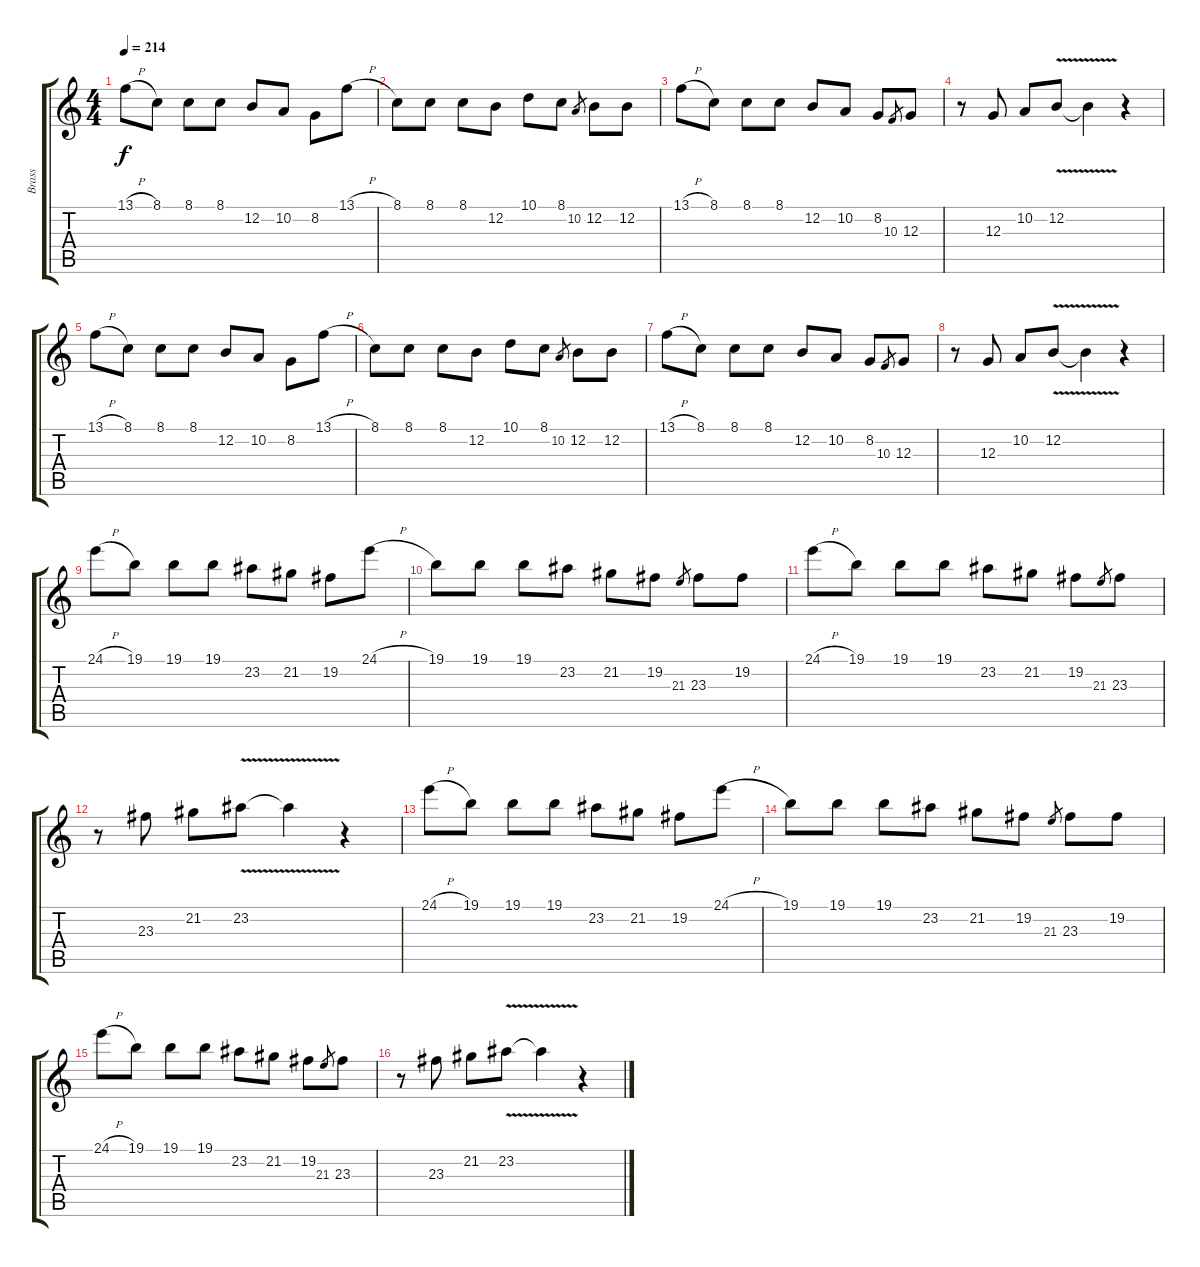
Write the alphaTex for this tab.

\track ("Brass" "Brass") {instrument brasssection}
\staff {score tabs}
\tuning (E4 B3 G3 D3 A2 E2) {hide}
\ts (4 4)
\tempo 214
\clef g2
\ks c
13.1{h}.8{dy f} 8.1.8 8.1.8 8.1.8 12.2.8 10.2.8 8.2.8 13.1{h}.8 |
8.1.8 8.1.8 8.1.8 12.2.8 10.1.8 8.1.8 10.2.8{gr} 12.2.8 12.2.8 |
13.1{h}.8 8.1.8 8.1.8 8.1.8 12.2.8 10.2.8 8.2.8 10.3.8{gr} 12.3.8 |
r.8 12.3.8 10.2.8 12.2{v}.8 12.2{t}.4 r.4 |
13.1{h}.8 8.1.8 8.1.8 8.1.8 12.2.8 10.2.8 8.2.8 13.1{h}.8 |
8.1.8 8.1.8 8.1.8 12.2.8 10.1.8 8.1.8 10.2.8{gr} 12.2.8 12.2.8 |
13.1{h}.8 8.1.8 8.1.8 8.1.8 12.2.8 10.2.8 8.2.8 10.3.8{gr} 12.3.8 |
r.8 12.3.8 10.2.8 12.2{v}.8 12.2{t}.4 r.4 |
24.1{h}.8 19.1.8 19.1.8 19.1.8 23.2.8 21.2.8 19.2.8 24.1{h}.8 |
19.1.8 19.1.8 19.1.8 23.2.8 21.2.8 19.2.8 21.3.8{gr} 23.3.8 19.2.8 |
24.1{h}.8 19.1.8 19.1.8 19.1.8 23.2.8 21.2.8 19.2.8 21.3.8{gr} 23.3.8 |
r.8 23.3.8 21.2.8 23.2{v}.8 23.2{t}.4 r.4 |
24.1{h}.8 19.1.8 19.1.8 19.1.8 23.2.8 21.2.8 19.2.8 24.1{h}.8 |
19.1.8 19.1.8 19.1.8 23.2.8 21.2.8 19.2.8 21.3.8{gr} 23.3.8 19.2.8 |
24.1{h}.8 19.1.8 19.1.8 19.1.8 23.2.8 21.2.8 19.2.8 21.3.8{gr} 23.3.8 |
r.8 23.3.8 21.2.8 23.2{v}.8 23.2{t}.4 r.4
